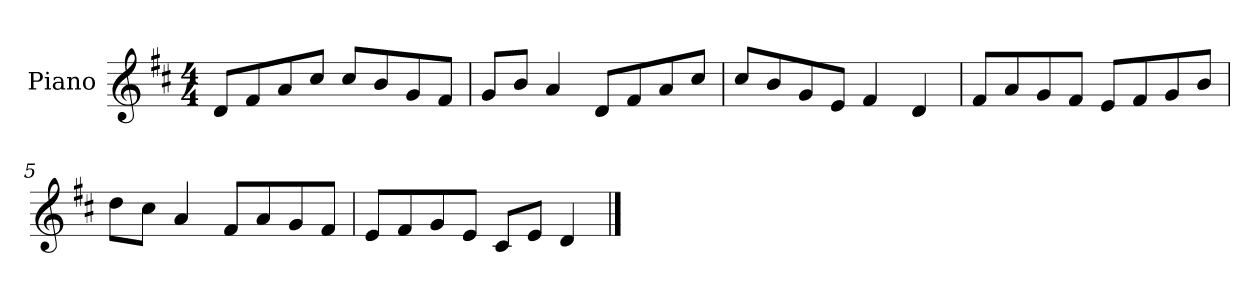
**kern
*part1
*staff1
*I"Piano
*I'P-no
*clefG2
*k[f#c#]
*M4/4
*MM90
=1
8d/L
8f#/
8a/
8cc#/J
8cc#/L
8b/
8g/
8f#/J
=2
8g/L
8b/J
4a/
8d/L
8f#/
8a/
8cc#/J
=3
8cc#/L
8b/
8g/
8e/J
4f#/
4d/
=4
8f#/L
8a/
8g/
8f#/J
8e/L
8f#/
8g/
8b/J
=5
8dd\L
8cc#\J
4a/
8f#/L
8a/
8g/
8f#/J
!!LO:LB:g=z
=6
8e/L
8f#/
8g/
8e/J
8c#/L
8e/J
4d/
==
*-
